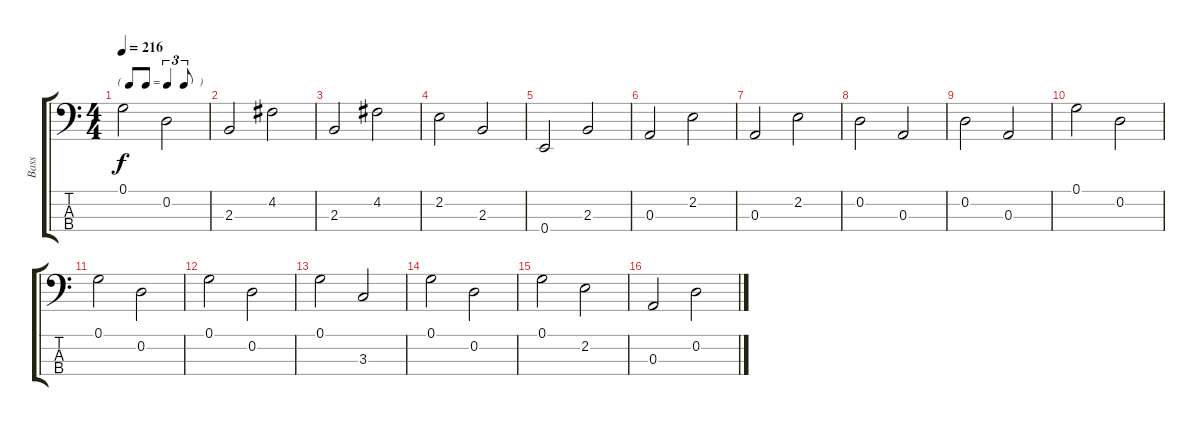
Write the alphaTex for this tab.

\track ("Bass" "Bass") {instrument electricbassfinger}
\staff {score tabs}
\tuning (G2 D2 A1 E1) {hide}
\ts (4 4)
\tf triplet8th
\tempo 216
\clef f4
\ks c
0.1.2{dy f} 0.2.2 |
2.3.2 4.2.2 |
2.3.2 4.2.2 |
2.2.2 2.3.2 |
0.4.2 2.3.2 |
0.3.2 2.2.2 |
0.3.2 2.2.2 |
0.2.2 0.3.2 |
0.2.2 0.3.2 |
0.1.2 0.2.2 |
0.1.2 0.2.2 |
0.1.2 0.2.2 |
0.1.2 3.3.2 |
0.1.2 0.2.2 |
0.1.2 2.2.2 |
0.3.2 0.2.2
